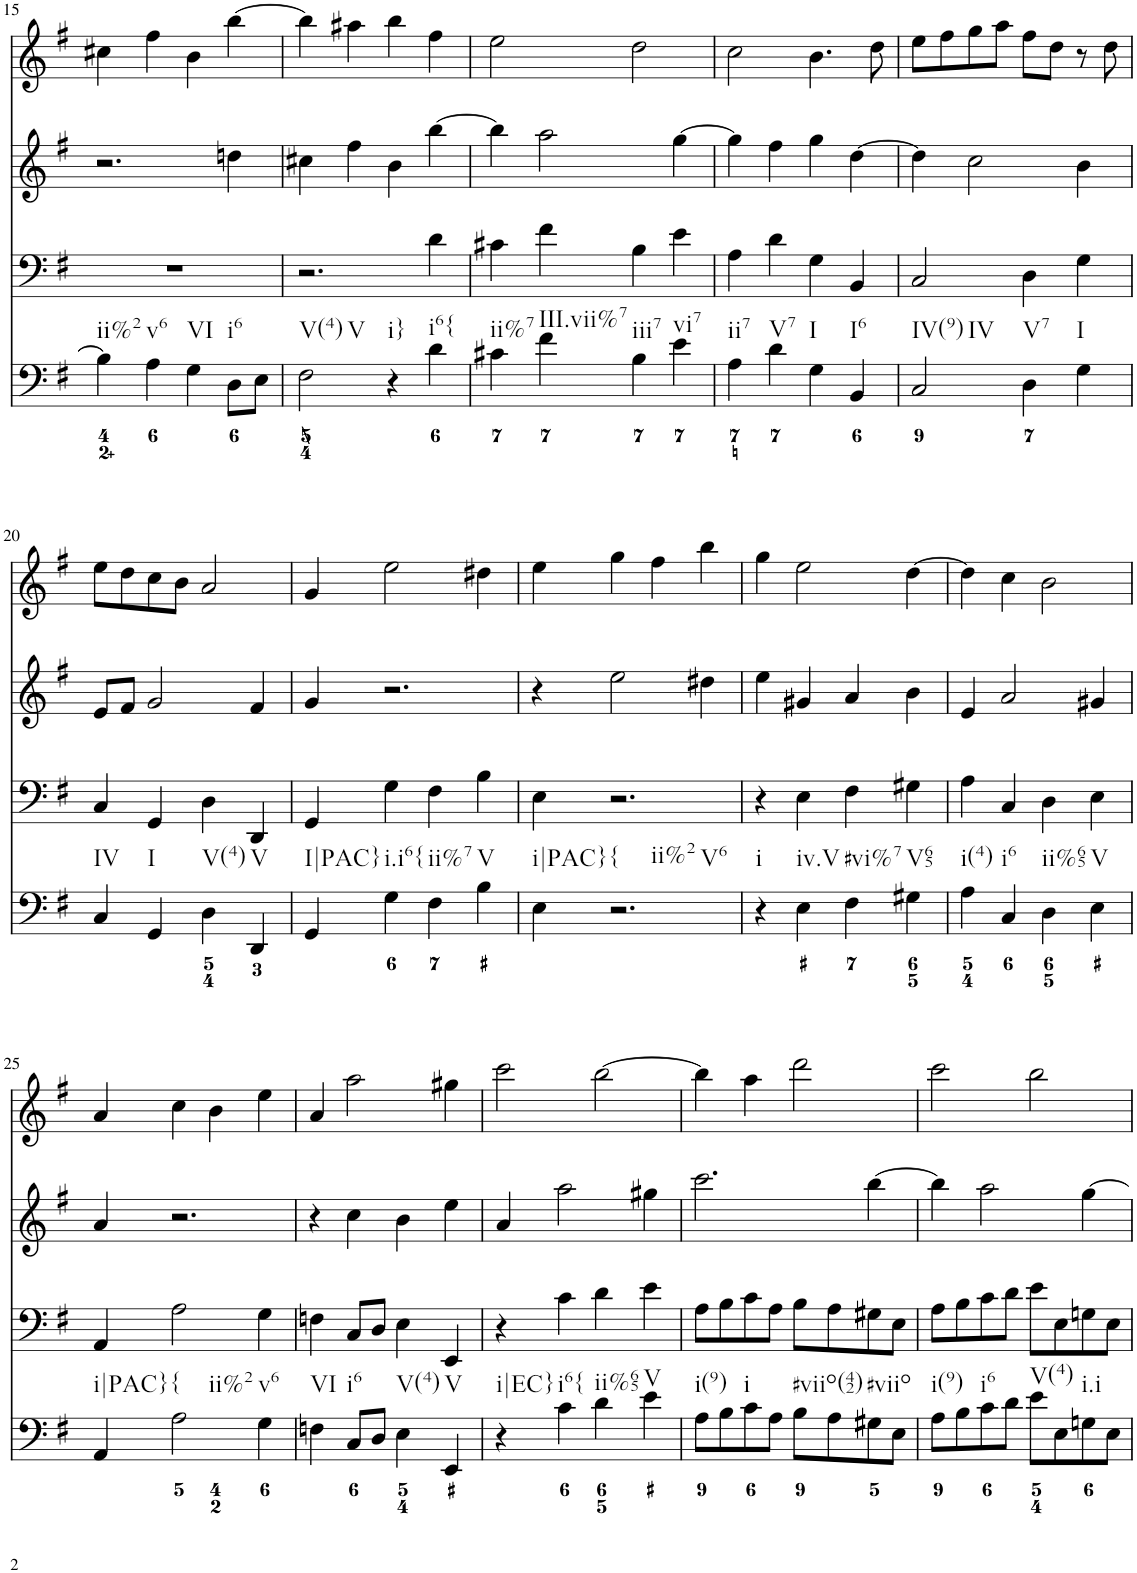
**kern	**kern	**kern	**kern
*part4	*part3	*part2	*part1
*staff4	*staff3	*staff2	*staff1
*I"Piano	*I"Piano	*I"Piano	*I"Piano
*I'Pno	*I'Pno	*I'Pno	*I'Pno
!!LO:PB:g=z
*clefF4	*clefF4	*clefG2	*clefG2
*k[f#]	*k[f#]	*k[f#]	*k[f#]
*e:	*e:	*e:	*e:
*M2/2	*M2/2	*M2/2	*M2/2
*met(c|)	*met(c|)	*met(c|)	*met(c|)
=15	=15	=15	=15
!LO:TX:b:t=ii%2	!	!	!
4B\]	1r	2.r	4cc#X\
!LO:TX:b:t=v6	!	!	!
4A\	.	.	4ff#\
!LO:TX:b:t=VI	!	!	!
4G\	.	.	4b\
!LO:TX:b:t=i6	!	!	!
8D\L	.	4ddn\	[4bb\
8E\J	.	.	.
=16	=16	=16	=16
!LO:TX:b:t=V(4)	!	!	!
!LO:TX:b:t=V	!	!	!
2F#\	2.r	4cc#X\	4bb\]
.	.	4ff#\	4aa#X\
!LO:TX:b:t=i}	!	!	!
4r	.	4b\	4bb\
!LO:TX:b:t=i6{	!	!	!
4d\	4d\	[4bb\	4ff#\
=17	=17	=17	=17
!LO:TX:b:t=ii%7	!	!	!
4c#X\	4c#X\	4bb\]	2ee\
!LO:TX:b:t=III.vii%7	!	!	!
4f#\	4f#\	2aa\	.
!LO:TX:b:t=iii7	!	!	!
4B\	4B\	.	2dd\
!LO:TX:b:t=vi7	!	!	!
4e\	4e\	[4gg\	.
=18	=18	=18	=18
!LO:TX:b:t=ii7	!	!	!
4A\	4A\	4gg\]	2cc\
!LO:TX:b:t=V7	!	!	!
4d\	4d\	4ff#\	.
!LO:TX:b:t=I	!	!	!
4G\	4G\	4gg\	4.b\
!LO:TX:b:t=I6	!	!	!
4BB/	4BB/	[4dd\	.
.	.	.	8dd\
=19	=19	=19	=19
!LO:TX:b:t=IV(9)	!	!	!
!LO:TX:b:t=IV	!	!	!
2C/	2C/	4dd\]	8ee\L
.	.	.	8ff#\
.	.	2cc\	8gg\
.	.	.	8aa\J
!LO:TX:b:t=V7	!	!	!
4D\	4D\	.	8ff#\L
.	.	.	8dd\J
!LO:TX:b:t=I	!	!	!
4G\	4G\	4b\	8r
.	.	.	8dd\
!!LO:LB:g=z
=20	=20	=20	=20
!LO:TX:b:t=IV	!	!	!
4C/	4C/	8e/L	8ee\L
.	.	8f#/J	8dd\
!LO:TX:b:t=I	!	!	!
4GG/	4GG/	2g/	8cc\
.	.	.	8b\J
!LO:TX:b:t=V(4)	!	!	!
4D\	4D\	.	2a/
!LO:TX:b:t=V	!	!	!
4DD/	4DD/	4f#/	.
=21	=21	=21	=21
!LO:TX:b:t=I|PAC}	!	!	!
4GG/	4GG/	4g/	4g/
!LO:TX:b:t=i.i6{	!	!	!
4G\	4G\	2.r	2ee\
!LO:TX:b:t=ii%7	!	!	!
4F#\	4F#\	.	.
!LO:TX:b:t=V	!	!	!
4B\	4B\	.	4dd#X\
=22	=22	=22	=22
!LO:TX:b:t=i|PAC}	!	!	!
4E\	4E\	4r	4ee\
!LO:TX:b:t={	!	!	!
!LO:TX:b:t=ii%2	!	!	!
!LO:TX:b:t=V6	!	!	!
2.r	2.r	2ee\	4gg\
.	.	.	4ff#\
.	.	4dd#X\	4bb\
=23	=23	=23	=23
!LO:TX:b:t=i	!	!	!
4r	4r	4ee\	4gg\
!LO:TX:b:t=iv.V	!	!	!
4E\	4E\	4g#X/	2ee\
!LO:TX:b:t=#vi%7	!	!	!
4F#\	4F#\	4a/	.
!LO:TX:b:t=V65	!	!	!
4G#X\	4G#X\	4b\	[4dd\
=24	=24	=24	=24
!LO:TX:b:t=i(4)	!	!	!
4A\	4A\	4e/	4dd\]
!LO:TX:b:t=i6	!	!	!
4C/	4C/	2a/	4cc\
!LO:TX:b:t=ii%65	!	!	!
4D\	4D\	.	2b\
!LO:TX:b:t=V	!	!	!
4E\	4E\	4g#X/	.
!!LO:LB:g=z
=25	=25	=25	=25
!LO:TX:b:t=i|PAC}	!	!	!
4AA/	4AA/	4a/	4a/
!LO:TX:b:t={	!	!	!
!LO:TX:b:t=ii%2	!	!	!
2A\	2A\	2.r	4cc\
.	.	.	4b\
!LO:TX:b:t=v6	!	!	!
4G\	4G\	.	4ee\
=26	=26	=26	=26
!LO:TX:b:t=VI	!	!	!
4Fn\	4Fn\	4r	4a/
!LO:TX:b:t=i6	!	!	!
8C/L	8C/L	4cc\	2aa\
8D/J	8D/J	.	.
!LO:TX:b:t=V(4)	!	!	!
4E\	4E\	4b\	.
!LO:TX:b:t=V	!	!	!
4EE/	4EE/	4ee\	4gg#X\
=27	=27	=27	=27
!LO:TX:b:t=i|EC}	!	!	!
4r	4r	4a/	2ccc\
!LO:TX:b:t=i6{	!	!	!
4c\	4c\	2aa\	.
!LO:TX:b:t=ii%65	!	!	!
4d\	4d\	.	[2bb\
!LO:TX:b:t=V	!	!	!
4e\	4e\	4gg#X\	.
=28	=28	=28	=28
!LO:TX:b:t=i(9)	!	!	!
8A\L	8A\L	2.ccc\	4bb\]
8B\	8B\	.	.
!LO:TX:b:t=i	!	!	!
8c\	8c\	.	4aa\
8A\J	8A\J	.	.
!LO:TX:b:t=#viio(42)	!	!	!
8B\L	8B\L	.	2ddd\
8A\	8A\	.	.
!LO:TX:b:t=#viio	!	!	!
8G#X\	8G#X\	[4bb\	.
8E\J	8E\J	.	.
=29	=29	=29	=29
!LO:TX:b:t=i(9)	!	!	!
8A\L	8A\L	4bb\]	2ccc\
8B\	8B\	.	.
!LO:TX:b:t=i6	!	!	!
8c\	8c\	2aa\	.
8d\J	8d\J	.	.
!LO:TX:b:t=V(4)	!	!	!
8e\L	8e\L	.	2bb\
8E\	8E\	.	.
!LO:TX:b:t=i.i	!	!	!
8Gn\	8Gn\	[4gg\	.
8E\J	8E\J	.	.
=	=	=	=
*-	*-	*-	*-
